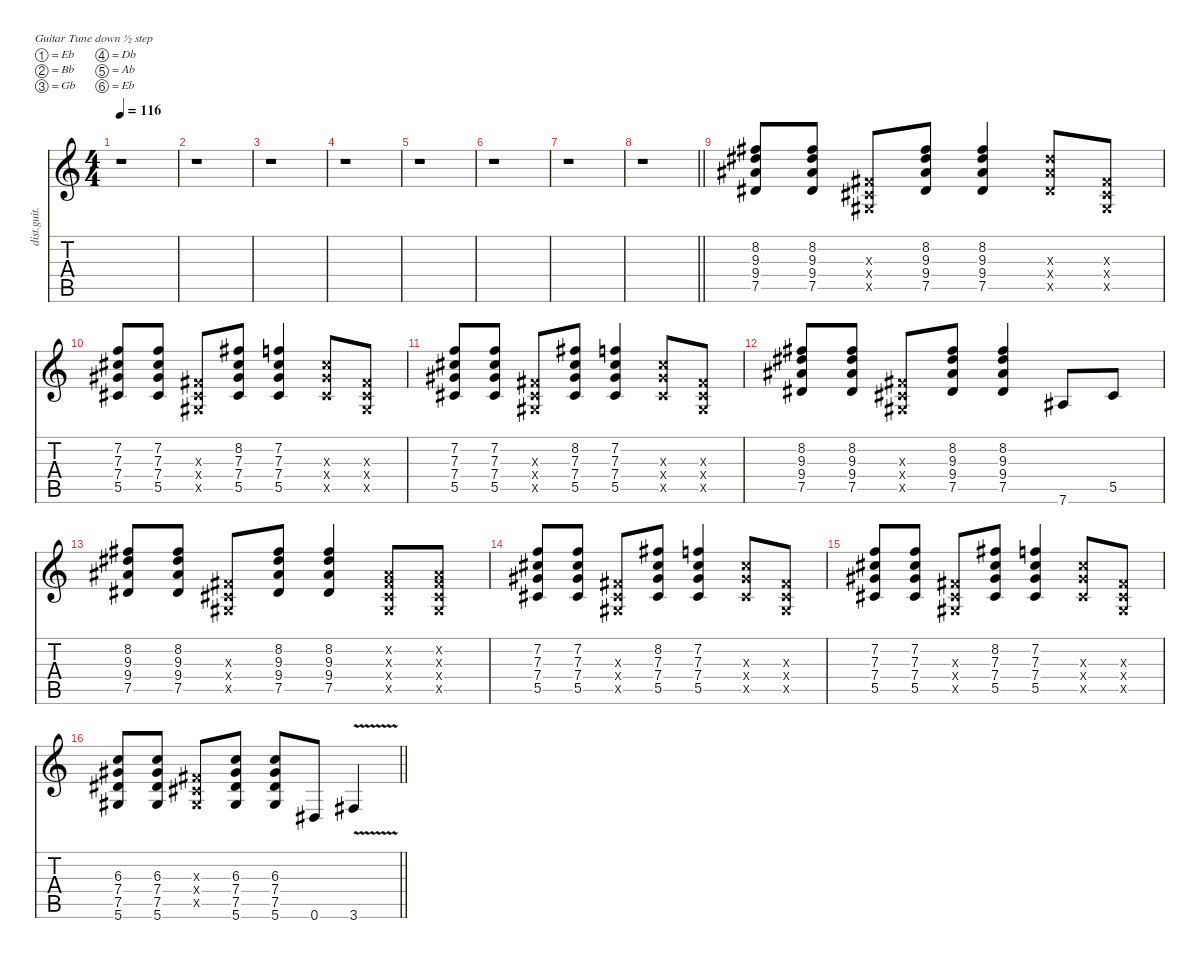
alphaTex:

\defaultSystemsLayout 4
\hideDynamics
\bracketExtendMode nobrackets
\otherSystemsTrackNameOrientation horizontal
\track ("Guit 1" "dist.guit.") {mute instrument distortionguitar}
\staff {score tabs}
\tuning (Eb4 Bb3 Gb3 Db3 Ab2 Eb2)
\ts (4 4)
\tempo 116
\clef g2
\ks c
r.1{dy f beam Down} |
r.1{beam Down} |
r.1{beam Down} |
r.1{beam Down} |
r.1{beam Down} |
r.1{beam Down} |
r.1{beam Down} |
\barLineRight lightlight
r.1{beam Down} |
(8.2{acc #} 9.3{acc #} 9.4{acc #} 7.5{acc #}).8{beam Up} (8.2{acc #} 9.3{acc #} 9.4{acc #} 7.5{acc #}).8{beam Up} (0.3{x acc #} 0.4{x acc #} 0.5{x acc #}).8{beam Up} (8.2{acc #} 9.3{acc #} 9.4{acc #} 7.5{acc #}).8{beam Up} (8.2{acc #} 9.3{acc #} 9.4{acc #} 7.5{acc #}).4{beam Up} (9.3{x acc #} 9.4{x acc #} 7.5{x acc #}).8{beam Up} (0.3{x acc #} 0.4{x acc #} 0.5{x acc #}).8{beam Up} |
(7.2 7.3{acc #} 7.4{acc #} 5.5{acc #}).8{beam Up} (7.2 7.3{acc #} 7.4{acc #} 5.5{acc #}).8{beam Up} (0.3{x acc #} 0.4{x acc #} 0.5{x acc #}).8{beam Up} (8.2{acc #} 7.3{acc #} 7.4{acc #} 5.5{acc #}).8{beam Up} (7.2 7.3{acc #} 7.4{acc #} 5.5{acc #}).4{beam Up} (7.3{x acc #} 7.4{x acc #} 5.5{x acc #}).8{beam Up} (0.3{x acc #} 0.4{x acc #} 0.5{x acc #}).8{beam Up} |
(7.2 7.3{acc #} 7.4{acc #} 5.5{acc #}).8{beam Up} (7.2 7.3{acc #} 7.4{acc #} 5.5{acc #}).8{beam Up} (0.3{x acc #} 0.4{x acc #} 0.5{x acc #}).8{beam Up} (8.2{acc #} 7.3{acc #} 7.4{acc #} 5.5{acc #}).8{beam Up} (7.2 7.3{acc #} 7.4{acc #} 5.5{acc #}).4{beam Up} (7.3{x acc #} 7.4{x acc #} 5.5{x acc #}).8{beam Up} (0.3{x acc #} 0.4{x acc #} 0.5{x acc #}).8{beam Up} |
(8.2{acc #} 9.3{acc #} 9.4{acc #} 7.5{acc #}).8{beam Up} (8.2{acc #} 9.3{acc #} 9.4{acc #} 7.5{acc #}).8{beam Up} (0.3{x acc #} 0.4{x acc #} 0.5{x acc #}).8{beam Up} (8.2{acc #} 9.3{acc #} 9.4{acc #} 7.5{acc #}).8{beam Up} (8.2{acc #} 9.3{acc #} 9.4{acc #} 7.5{acc #}).4{beam Up} 7.6{acc #}.8{beam Up} 5.5{acc #}.8{beam Up} |
(8.2{acc #} 9.3{acc #} 9.4{acc #} 7.5{acc #}).8{beam Up} (8.2{acc #} 9.3{acc #} 9.4{acc #} 7.5{acc #}).8{beam Up} (0.3{x acc #} 0.4{x acc #} 0.5{x acc #}).8{beam Up} (8.2{acc #} 9.3{acc #} 9.4{acc #} 7.5{acc #}).8{beam Up} (8.2{acc #} 9.3{acc #} 9.4{acc #} 7.5{acc #}).4{beam Up} (0.2{x acc #} 0.3{x acc #} 0.4{x acc #} 0.5{x acc #}).8{beam Up} (0.2{x acc #} 0.3{x acc #} 0.4{x acc #} 0.5{x acc #}).8{beam Up} |
(7.2 7.3{acc #} 7.4{acc #} 5.5{acc #}).8{beam Up} (7.2 7.3{acc #} 7.4{acc #} 5.5{acc #}).8{beam Up} (0.3{x acc #} 0.4{x acc #} 0.5{x acc #}).8{beam Up} (8.2{acc #} 7.3{acc #} 7.4{acc #} 5.5{acc #}).8{beam Up} (7.2 7.3{acc #} 7.4{acc #} 5.5{acc #}).4{beam Up} (7.3{x acc #} 7.4{x acc #} 5.5{x acc #}).8{beam Up} (0.3{x acc #} 0.4{x acc #} 0.5{x acc #}).8{beam Up} |
(7.2 7.3{acc #} 7.4{acc #} 5.5{acc #}).8{beam Up} (7.2 7.3{acc #} 7.4{acc #} 5.5{acc #}).8{beam Up} (0.3{x acc #} 0.4{x acc #} 0.5{x acc #}).8{beam Up} (8.2{acc #} 7.3{acc #} 7.4{acc #} 5.5{acc #}).8{beam Up} (7.2 7.3{acc #} 7.4{acc #} 5.5{acc #}).4{beam Up} (7.3{x acc #} 7.4{x acc #} 5.5{x acc #}).8{beam Up} (0.3{x acc #} 0.4{x acc #} 0.5{x acc #}).8{beam Up} |
\barLineRight lightlight
(6.3 7.4{acc #} 7.5{acc #} 5.6{acc #}).8{beam Up} (6.3 7.4{acc #} 7.5{acc #} 5.6{acc #}).8{beam Up} (0.3{x acc #} 0.4{x acc #} 0.5{x acc #}).8{beam Up} (6.3 7.4{acc #} 7.5{acc #} 5.6{acc #}).8{beam Up} (6.3 7.4{acc #} 7.5{acc #} 5.6{acc #}).8{beam Up} 0.6{acc #}.8{beam Up} 3.6{v acc #}.4{beam Up}
